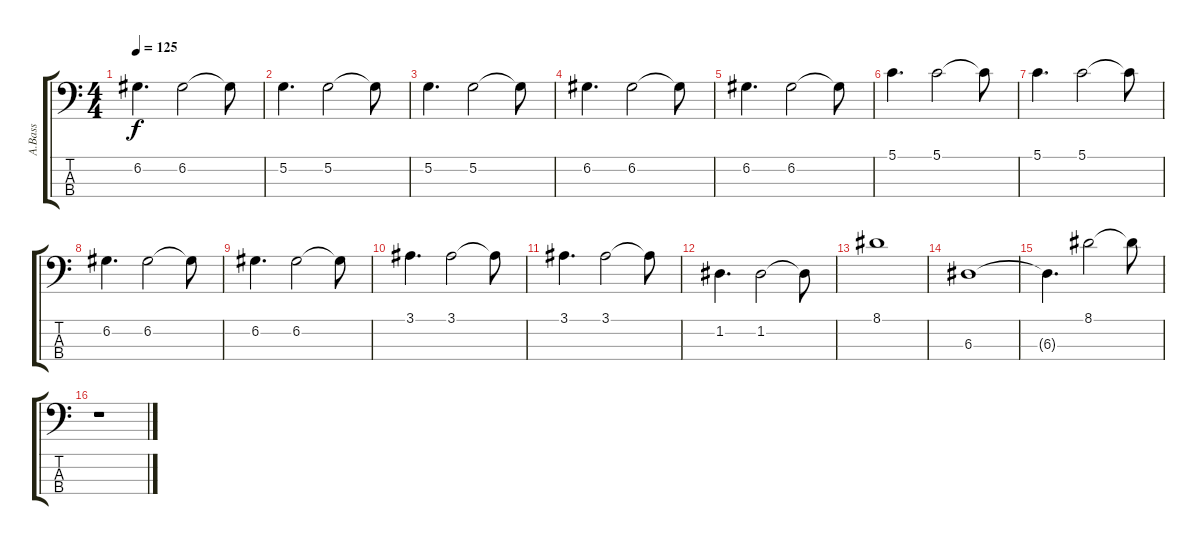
\track ("A.Bass" "A.Bass") {instrument acousticbass}
\staff {score tabs}
\tuning (G2 D2 A1 E1) {hide}
\ts (4 4)
\tempo 125
\clef f4
\ks c
6.2.4{d dy f} 6.2.2 6.2{t}.8 |
5.2.4{d} 5.2.2 5.2{t}.8 |
5.2.4{d} 5.2.2 5.2{t}.8 |
6.2.4{d} 6.2.2 6.2{t}.8 |
6.2.4{d} 6.2.2 6.2{t}.8 |
5.1.4{d} 5.1.2 5.1{t}.8 |
5.1.4{d} 5.1.2 5.1{t}.8 |
6.2.4{d} 6.2.2 6.2{t}.8 |
6.2.4{d} 6.2.2 6.2{t}.8 |
3.1.4{d} 3.1.2 3.1{t}.8 |
3.1.4{d} 3.1.2 3.1{t}.8 |
1.2.4{d} 1.2.2 1.2{t}.8 |
8.1.1 |
6.3.1 |
6.3{t}.4{d} 8.1.2 8.1{t}.8 |
r.1
